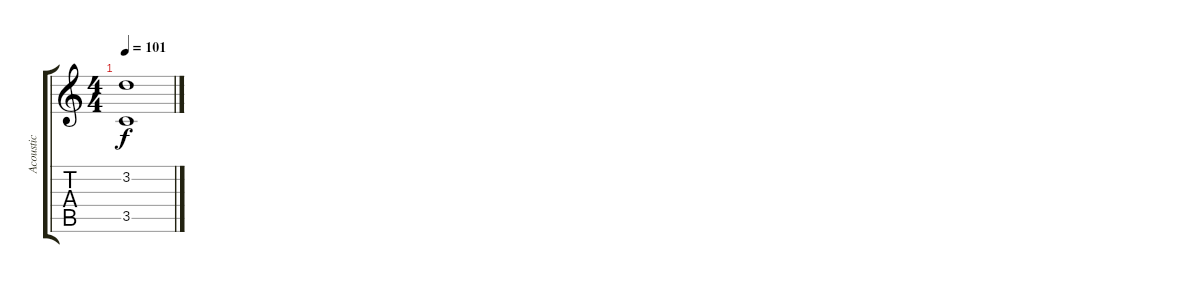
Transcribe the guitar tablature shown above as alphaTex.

\track ("Acoustic" "Acoustic") {instrument acousticguitarnylon}
\staff {score tabs}
\tuning (E4 B3 G3 D3 A2 E2) {hide}
\ts (4 4)
\tempo 101
\clef g2
\ks c
(3.2{t} 3.5{t}).1{dy f}
